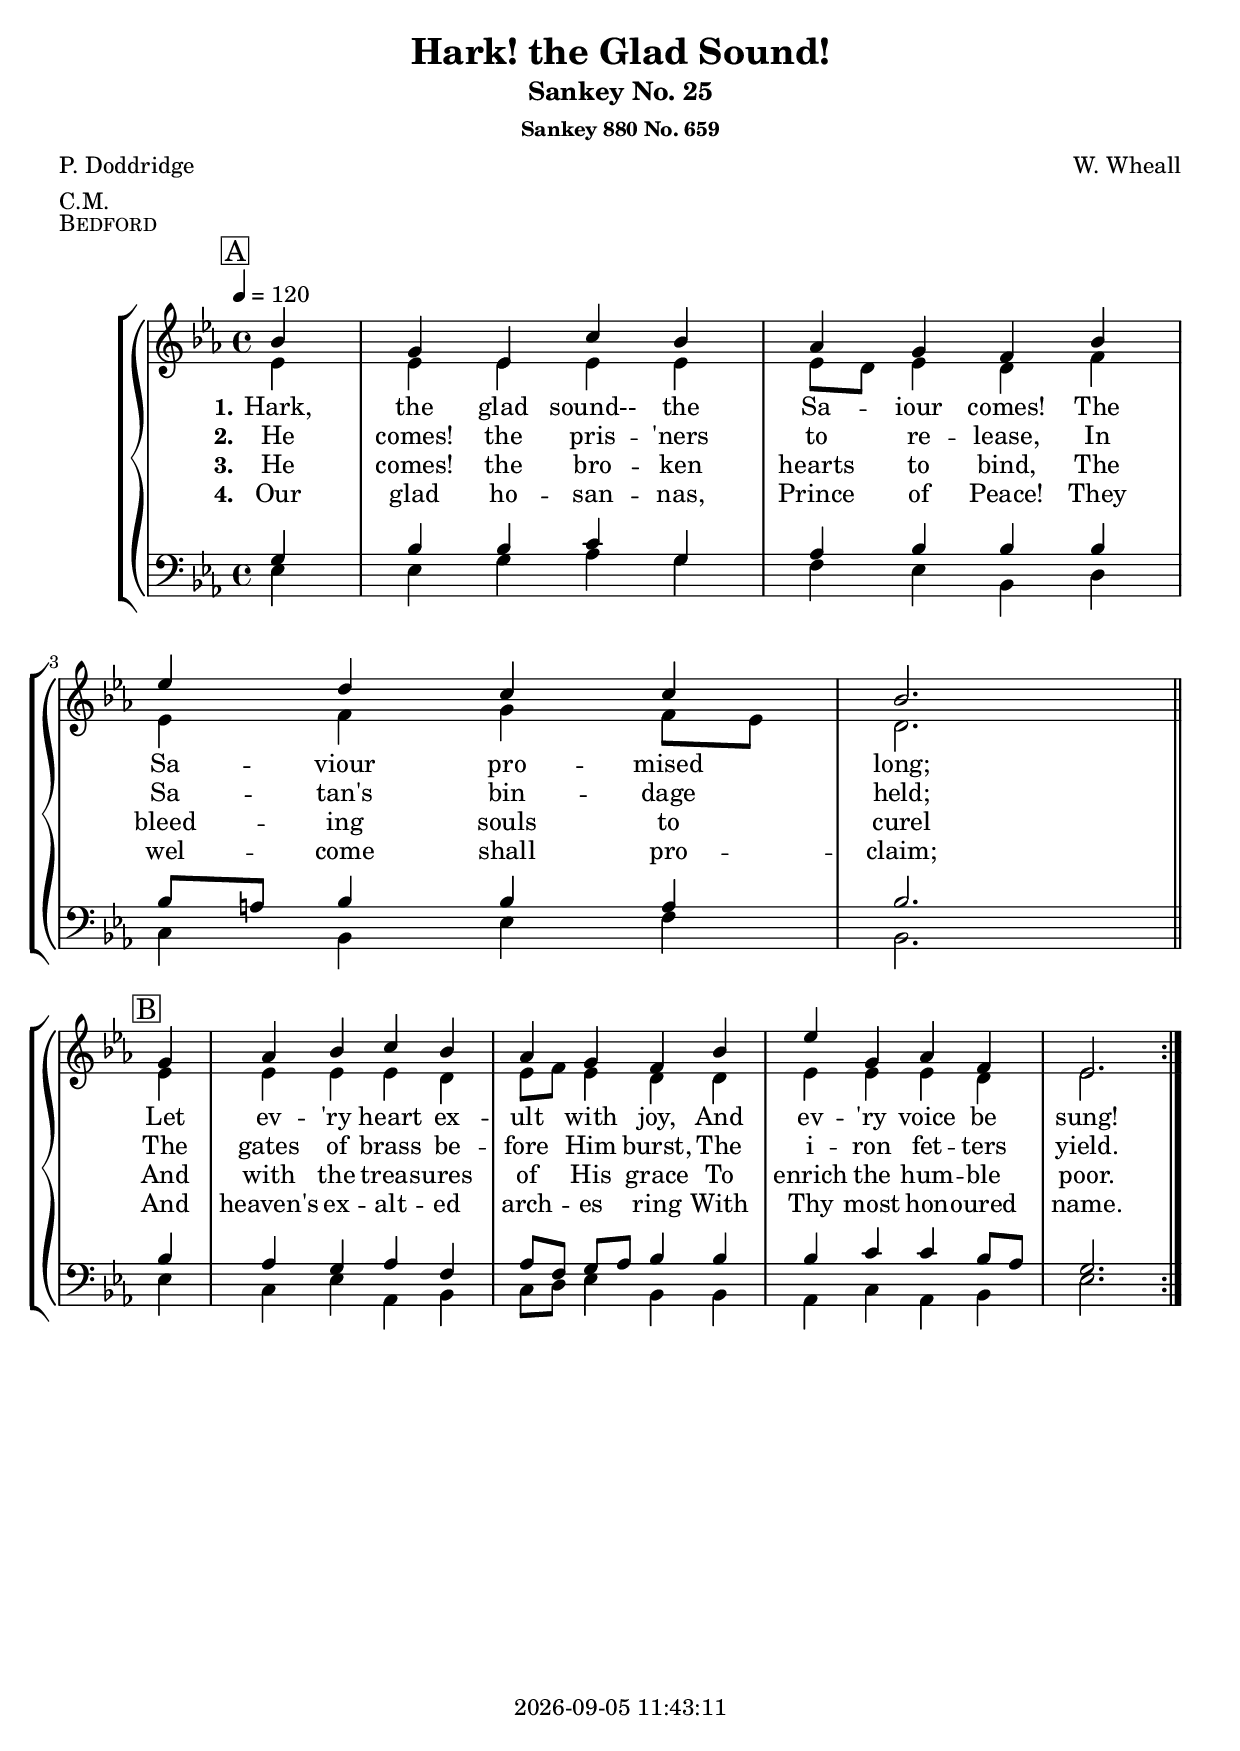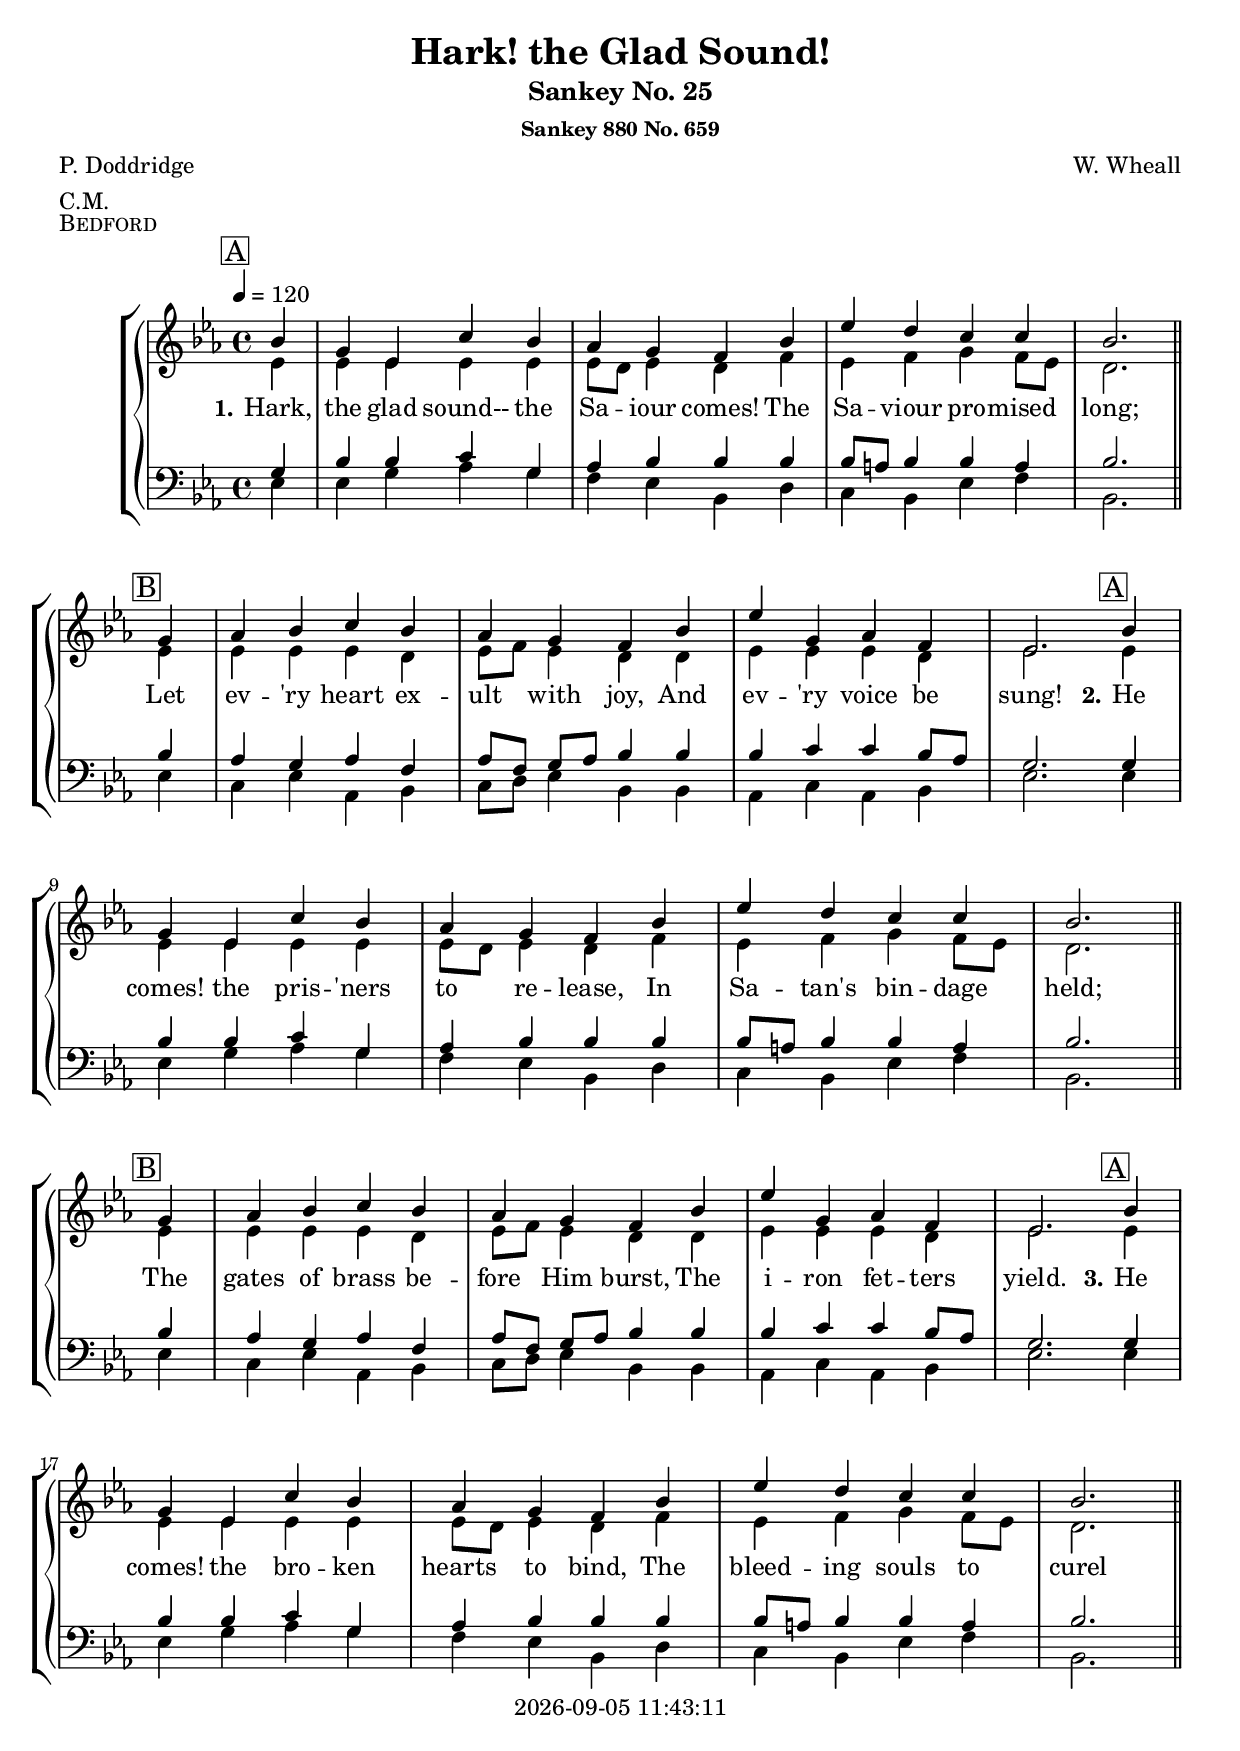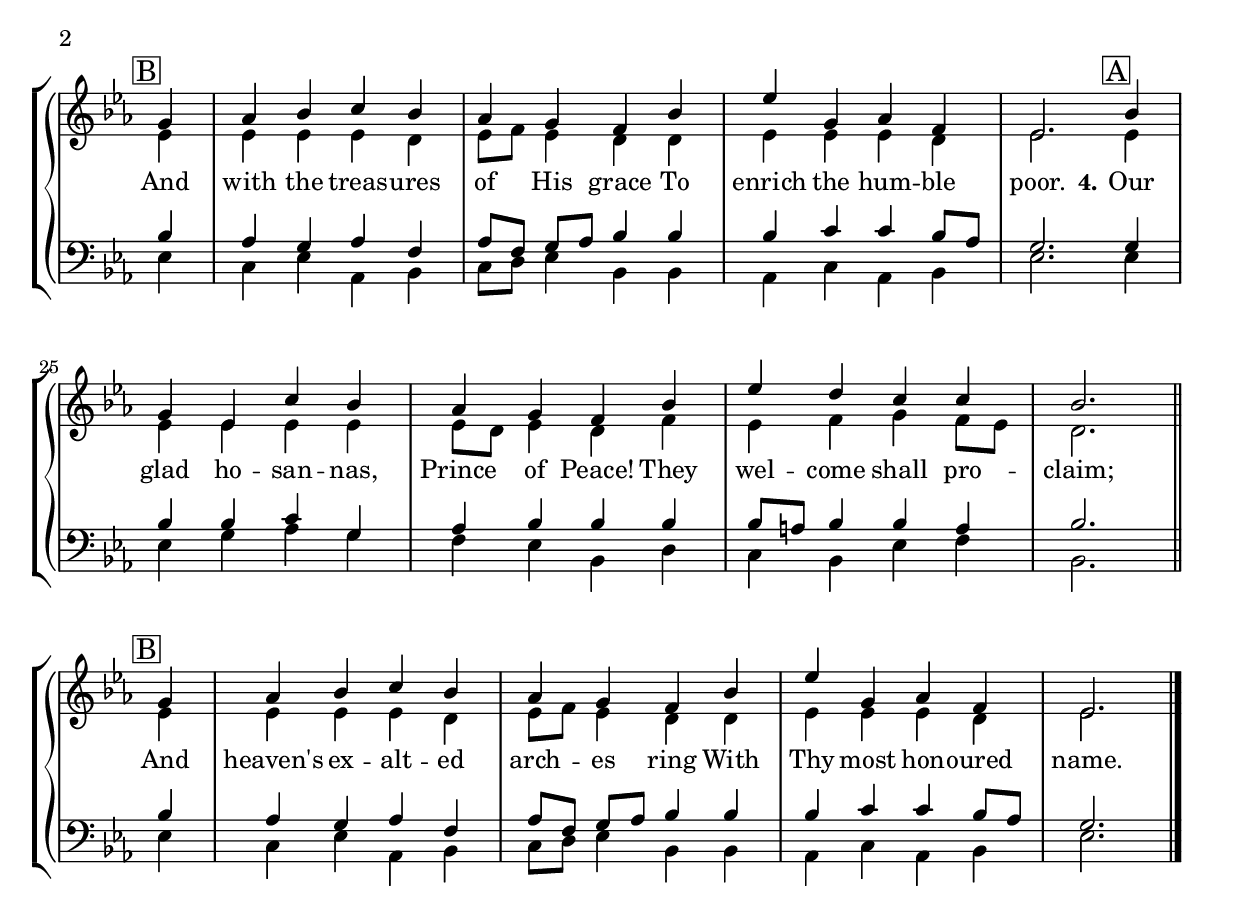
\version "2.20.2"

\include "articulate.ly"

today = #(strftime "%Y-%m-%d %H:%M:%S" (localtime (current-time)))

\header {
% centered at top
%  dedication  = "dedication"
  title       = "Hark! the Glad Sound!"
  subtitle    = "Sankey No. 25"
  subsubtitle = "Sankey 880 No. 659"
%  instrument  = "instrument"
  
% arrangement of following lines:
%
%  poet    composer
%  meter   arranger
%  piece       opus

  composer    = "W. Wheall"
%  arranger    = "arranger"
%  opus        = "opus"

  poet        = "P. Doddridge"
  meter       = "C.M."
  piece       = \markup \smallCaps Bedford

% centered at bottom
% tagline     = "tagline" % default lilypond version
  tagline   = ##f
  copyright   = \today
}

% #(set-global-staff-size 16)

verses = 4

global = {
  \key ees \major
  \time 4/4
  \tempo 4=120
  \partial 4
}

RehearsalTrack = {
% \set Score.currentBarNumber = #5
% \mark \markup { \circle "1a" }
  \repeat volta \verses {
    \mark \markup { \box "A" } s4 s1*3 s2.
    \mark \markup { \box "B" } s4 s1*3 s2.
  }
}

soprano = \relative {
  \global
  \repeat volta \verses {
    bes'4
    g4 ees c' bes
    aes4 g f bes
    ees4 d c c
    bes2. \bar "||" \break g4
    aes4 bes c bes % B
    aes4 g f bes
    ees4 g, aes f
    ees2.
  }
}

alto = \relative {
  \global
  \repeat volta \verses {
    ees'4
    ees4 ees ees ees
    ees8 d ees4 d f
    ees4 f g f8 ees
    d2. \bar "||" \break ees4
    ees4 ees ees d % B
    ees8 f ees4 d d
    ees4 ees ees d
    ees2.
  }
}

tenor = \relative {
  \global
  \repeat volta \verses {
    g4
    bes4 bes c g
    aes4 bes bes bes
    bes8 a bes4 bes a
    bes2. \bar "||" \break bes4
    aes4 g aes f % B
    aes8[f] g[aes] bes4 bes
    bes4 c c bes8 aes
    g2.
  }
}

bass= \relative {
  \global
  \repeat volta \verses {
    ees4
    ees4 g aes g
    f4 ees bes d
    c4 bes ees f
    bes,2. \bar "||" \break ees4
    c4 ees aes, bes % B
    c8 d ees4 bes bes
    aes4 c aes bes
    ees2.
  }
}

chorus = \lyricmode {
}

wordsOne = \lyricmode {
  \set stanza = "1."
  Hark, the glad sound-- the Sa -- iour comes!
  The Sa -- viour pro -- mised long;
  Let ev -- 'ry heart ex -- ult with joy,
  And ev -- 'ry voice be sung!
}
  
wordsTwo = \lyricmode {
  \set stanza = "2."
  He comes! the pris -- 'ners to re -- lease,
  In Sa -- tan's bin -- dage held;
  The gates of brass be -- fore Him burst,
  The i -- ron fet -- ters yield.
}
  
wordsThree = \lyricmode {
  \set stanza = "3."
  He comes! the bro -- ken hearts to bind,
  The bleed -- ing souls to curel
  And with the treas -- ures of His grace
  To enrich the hum -- ble poor.
}
  
wordsFour = \lyricmode {
  \set stanza = "4."
  Our glad ho -- san -- nas, Prince of Peace!
  They wel -- come shall pro -- claim;
  And heaven's ex -- alt -- ed arch -- es ring
  With Thy most hon -- oured name.
}
  
wordsMidi = \lyricmode {
  \set stanza = "1."
  "\nHark, " "the " "glad " sound- "the " "Sa " "iour " "comes! "
  "\nThe " "Sa " "viour " "pro " "mised " "long; "
  "\nLet " "ev " "'ry " "heart " "ex " "ult " "with " "joy, "
  "\nAnd " "ev " "'ry " "voice " "be " "sung! "

  \set stanza = "2."
  "\nHe " "comes! " "the " "pris " "'ners " "to " "re " "lease, "
  "\nIn " "Sa " "tan's " "bin " "dage " "held; "
  "\nThe " "gates " "of " "brass " "be " "fore " "Him " "burst, "
  "\nThe " "i " "ron " "fet " "ters " "yield. "

  \set stanza = "3."
  "\nHe " "comes! " "the " "bro " "ken " "hearts " "to " "bind, "
  "\nThe " "bleed " "ing " "souls " "to " "curel "
  "\nAnd " "with " "the " "treas " "ures " "of " "His " "grace "
  "\nTo " "enrich " "the " "hum " "ble " "poor. "

  \set stanza = "4."
  "\nOur " "glad " "ho " "san " "nas, " "Prince " "of " "Peace! "
  "\nThey " "wel " "come " "shall " "pro " "claim; "
  "\nAnd " "heaven's " "ex " "alt " "ed " "arch " "es " "ring "
  "\nWith " "Thy " "most " "hon " "oured " "name. "
}
  
\book {
  \bookOutputSuffix "repeat"
  \score {
%    \unfoldRepeats
%    \articulate
%    <<
    \context GrandStaff <<
      <<
        \new ChoirStaff <<
                                  % Joint soprano/alto staff
          \new Staff <<
            \new Voice \RehearsalTrack
            \new Voice = "soprano" { \voiceOne \soprano }
            \new Voice = "alto"    { \voiceTwo \alto    }
            \new Lyrics \lyricsto "soprano" { \wordsOne \chorus }
            \new Lyrics \lyricsto "soprano"   \wordsTwo
            \new Lyrics \lyricsto "soprano"   \wordsThree
            \new Lyrics \lyricsto "soprano"   \wordsFour
%            \new Lyrics \lyricsto "soprano" { \wordsOne   \chorus
%                                              \wordsTwo   \chorus
%                                              \wordsThree \chorus
%                                              \wordsFour  \chorus
%                                            }
%            \new Lyrics \lyricsto "soprano" \wordsMidi
          >>
                                  % Joint tenor/bass staff
          \new Staff <<
            \clef "bass"
            \new Voice = "tenor" { \voiceOne \tenor }
            \new Voice = "bass"  { \voiceTwo \bass  }
          >>
        >>
      >>
    >>
    \layout {
      indent = 1.5\cm
      \context {
        \Staff \RemoveAllEmptyStaves
      }
    }
    \midi {}
  }
}

\book {
  \bookOutputSuffix "single"
  \score {
    \unfoldRepeats
%    \articulate
    \context GrandStaff <<
      <<
        \new ChoirStaff <<
                                  % Joint soprano/alto staff
          \new Staff <<
            \new Voice \RehearsalTrack
            \new Voice = "soprano" { \voiceOne \soprano \bar "|." }
            \new Voice = "alto"    { \voiceTwo \alto    }
            \new Lyrics \lyricsto "soprano" { \wordsOne   \chorus
                                              \wordsTwo   \chorus
                                              \wordsThree \chorus
                                              \wordsFour  \chorus
                                            }
          >>
                                  % Joint tenor/bass staff
          \new Staff <<
            \clef "bass"
            \new Voice = "tenor" { \voiceOne \tenor }
            \new Voice = "bass"  { \voiceTwo \bass  }
          >>
        >>
      >>
    >>
    \layout {
      indent = 1.5\cm
      \context {
        \Staff \RemoveAllEmptyStaves
      }
    }
  }
}

\book {
  \bookOutputSuffix "midi"
  \score {
    \unfoldRepeats
%    \articulate
    \context GrandStaff <<
      <<
        \new ChoirStaff <<
                                  % Joint soprano/alto staff
          \new Staff <<
            \new Voice \RehearsalTrack
            \new Voice = "soprano" { \voiceOne \soprano }
            \new Voice = "alto"    { \voiceTwo \alto    }
            \new Lyrics \lyricsto "soprano" \wordsMidi
          >>
                                  % Joint tenor/bass staff
          \new Staff <<
            \clef "bass"
            \new Voice = "tenor" { \voiceOne \tenor }
            \new Voice = "bass"  { \voiceTwo \bass  }
          >>
        >>
      >>
    >>
    \midi {}
  }
}
